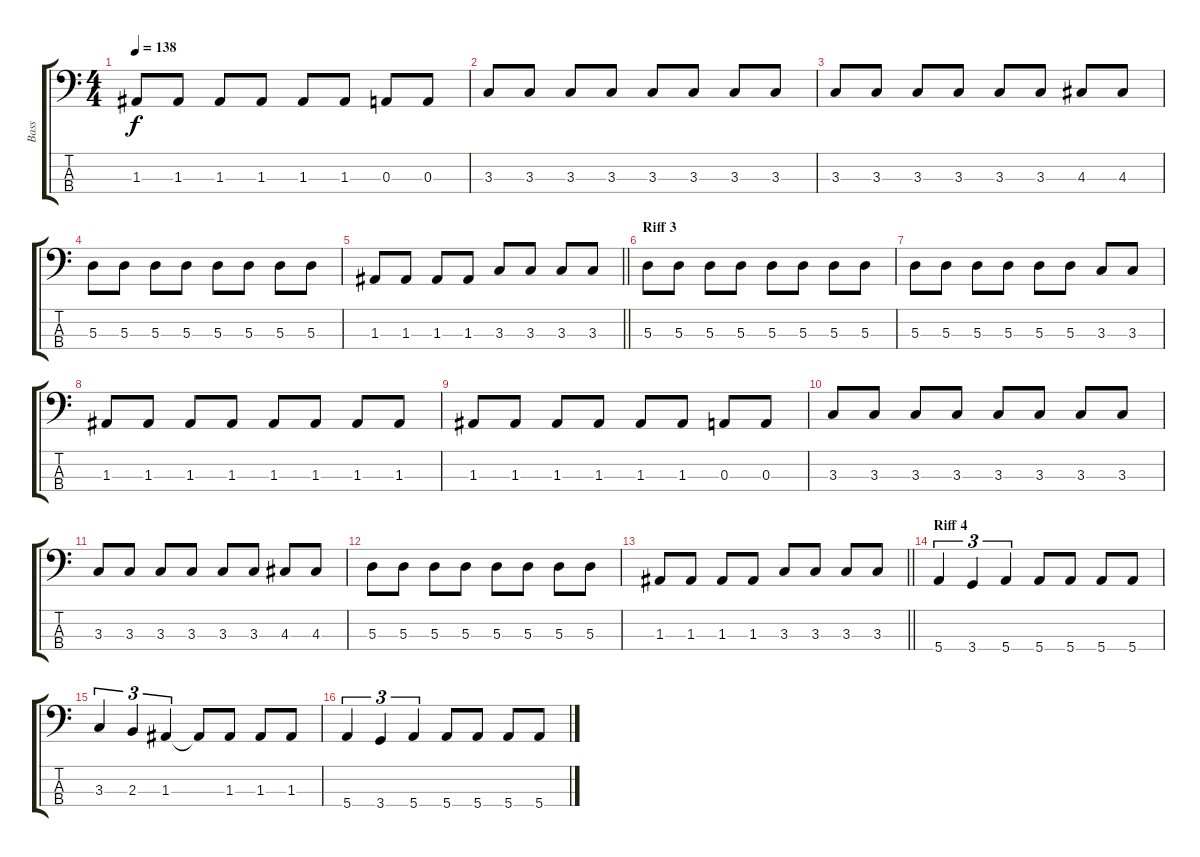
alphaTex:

\track ("Bass" "Bass") {instrument electricbasspick}
\staff {score tabs}
\tuning (G2 D2 A1 E1) {hide}
\ts (4 4)
\tempo 138
\clef f4
\ks c
1.3.8{dy f} 1.3.8 1.3.8 1.3.8 1.3.8 1.3.8 0.3.8 0.3.8 |
3.3.8 3.3.8 3.3.8 3.3.8 3.3.8 3.3.8 3.3.8 3.3.8 |
3.3.8 3.3.8 3.3.8 3.3.8 3.3.8 3.3.8 4.3.8 4.3.8 |
5.3.8 5.3.8 5.3.8 5.3.8 5.3.8 5.3.8 5.3.8 5.3.8 |
\barLineRight lightlight
1.3.8 1.3.8 1.3.8 1.3.8 3.3.8 3.3.8 3.3.8 3.3.8 |
\section ("" "Riff 3")
5.3.8 5.3.8 5.3.8 5.3.8 5.3.8 5.3.8 5.3.8 5.3.8 |
5.3.8 5.3.8 5.3.8 5.3.8 5.3.8 5.3.8 3.3.8 3.3.8 |
1.3.8 1.3.8 1.3.8 1.3.8 1.3.8 1.3.8 1.3.8 1.3.8 |
1.3.8 1.3.8 1.3.8 1.3.8 1.3.8 1.3.8 0.3.8 0.3.8 |
3.3.8 3.3.8 3.3.8 3.3.8 3.3.8 3.3.8 3.3.8 3.3.8 |
3.3.8 3.3.8 3.3.8 3.3.8 3.3.8 3.3.8 4.3.8 4.3.8 |
5.3.8 5.3.8 5.3.8 5.3.8 5.3.8 5.3.8 5.3.8 5.3.8 |
\barLineRight lightlight
1.3.8 1.3.8 1.3.8 1.3.8 3.3.8 3.3.8 3.3.8 3.3.8 |
\section ("" "Riff 4")
5.4.4{tu (3 2)} 3.4.4{tu (3 2)} 5.4.4{tu (3 2)} 5.4.8 5.4.8 5.4.8 5.4.8 |
3.3.4{tu (3 2)} 2.3.4{tu (3 2)} 1.3.4{tu (3 2)} 1.3{t}.8 1.3.8 1.3.8 1.3.8 |
5.4.4{tu (3 2)} 3.4.4{tu (3 2)} 5.4.4{tu (3 2)} 5.4.8 5.4.8 5.4.8 5.4.8
